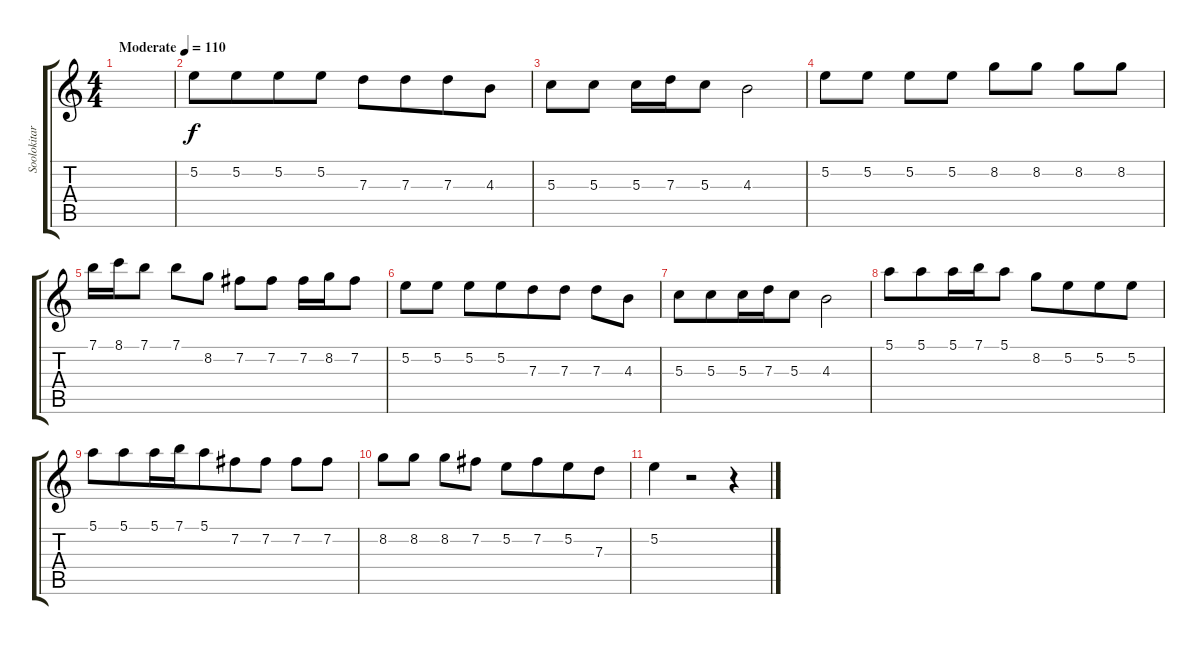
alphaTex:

\track ("Soolokitara" "Soolokitar") {instrument acousticguitarsteel}
\staff {score tabs}
\tuning (E4 B3 G3 D3 A2 E2) {hide}
\ts (4 4)
\tempo (110 "Moderate")
\clef g2
\ks c
|
5.2.8 5.2.8{beam merge} 5.2.8 5.2.8 7.3.8 7.3.8{beam merge} 7.3.8 4.3.8 |
5.3.8 5.3.8 5.3.16 7.3.16 5.3.8 4.3.2 |
5.2.8 5.2.8 5.2.8 5.2.8 8.2.8{beam merge} 8.2.8 8.2.8{beam merge} 8.2.8 |
7.1.16 8.1.16 7.1.8 7.1.8 8.2.8 7.2.8 7.2.8 7.2.16 8.2.16 7.2.8 |
5.2.8{beam merge} 5.2.8 5.2.8 5.2.8{beam merge} 7.3.8 7.3.8 7.3.8{beam merge} 4.3.8 |
5.3.8 5.3.8{beam merge} 5.3.16 7.3.16{beam merge} 5.3.8 4.3.2 |
5.1.8 5.1.8{beam merge} 5.1.16{beam merge} 7.1.16 5.1.8 8.2.8{beam merge} 5.2.8{beam merge} 5.2.8{beam merge} 5.2.8 |
5.1.8{beam merge} 5.1.8{beam merge} 5.1.16 7.1.16{beam merge} 5.1.8{beam merge} 7.2.8 7.2.8 7.2.8{beam merge} 7.2.8 |
8.2.8 8.2.8 8.2.8{beam merge} 7.2.8 5.2.8 7.2.8{beam merge} 5.2.8{beam merge} 7.3.8 |
5.2.4 r.2 r.4
